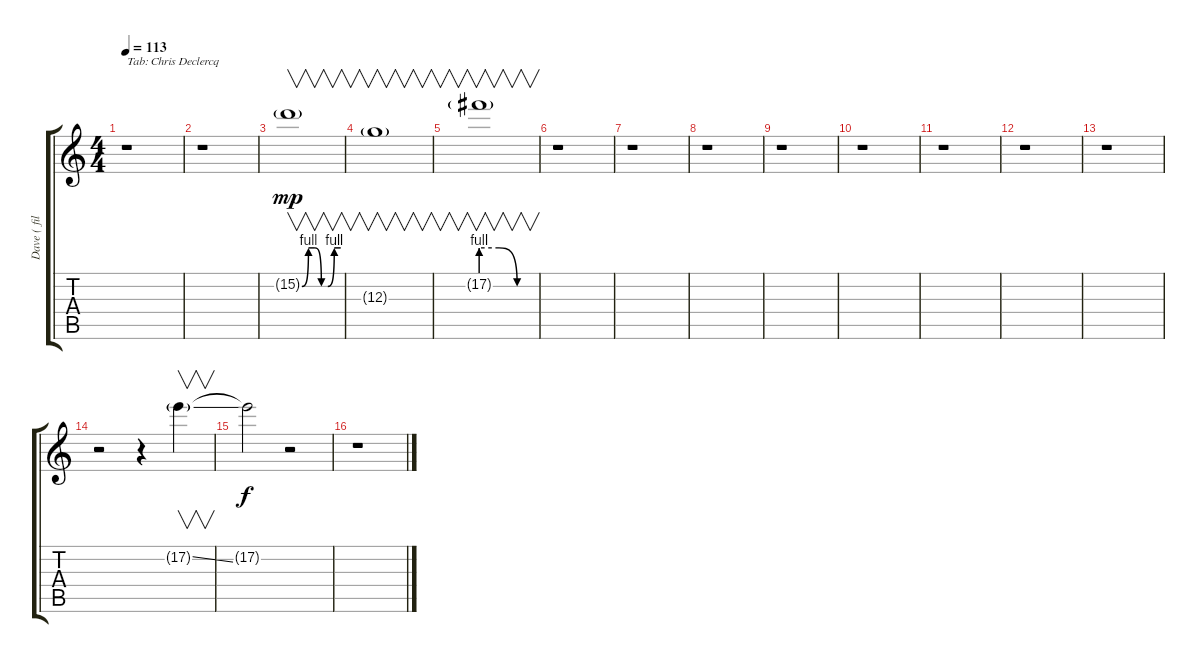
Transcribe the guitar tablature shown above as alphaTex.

\track ("Dave ( fills )" "Dave ( fil") {instrument distortionguitar}
\staff {score tabs}
\tuning (E4 B3 G3 D3 A2 E2) {hide}
\ts (4 4)
\tempo 113
\clef g2
\ks c
r.1{txt "Tab: Chris Declercq" dy mp instrument distortionguitar} |
r.1 |
15.2{be (custom 0 0 10 4 20 4 30 0 40 0 50 4 60 4) g}.1{v} |
12.3{g}.1{v} |
17.2{be (custom 0 4 20 4 40 0 60 0) g}.1{v} |
r.1 |
r.1 |
r.1 |
r.1 |
r.1 |
r.1 |
r.1 |
r.1 |
r.2 r.4 17.2{ss g}.4{v} |
17.2{t}.2{dy f} r.2 |
r.1
